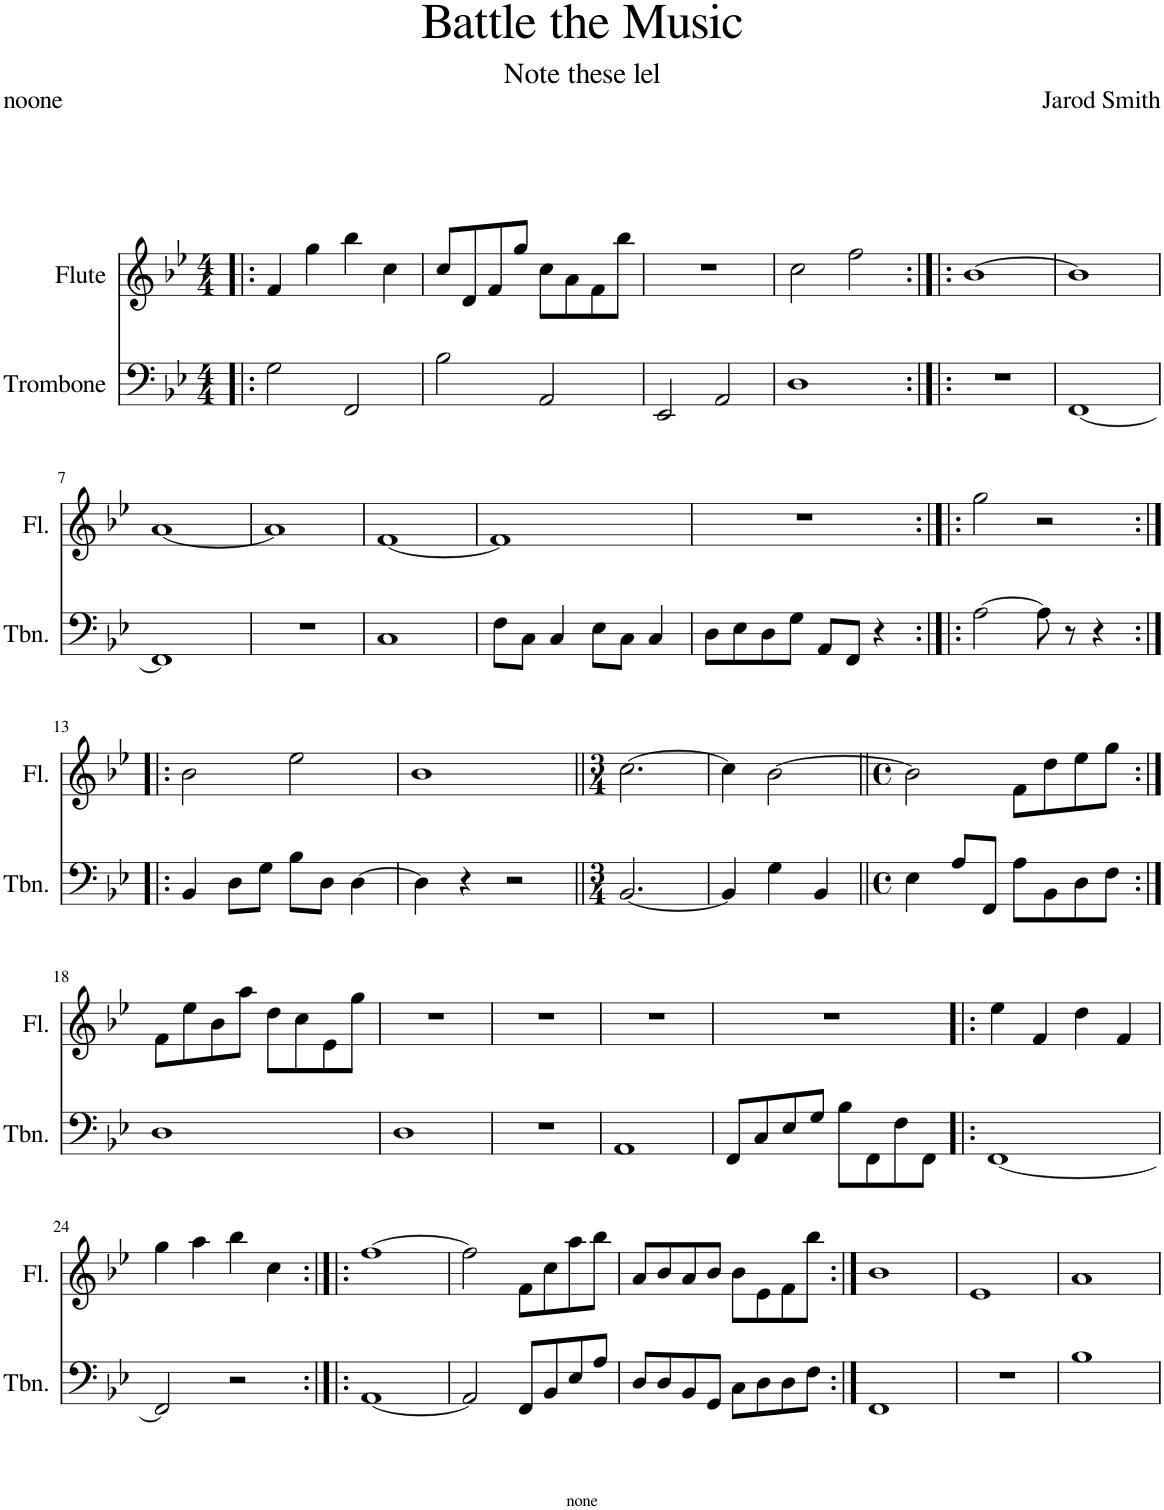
**kern	**kern
*part2	*part1
*staff2	*staff1
*I"Trombone	*I"Flute
*I'Tbn.	*I'Fl.
*clefF4	*clefG2
*k[b-e-]	*k[b-e-]
*M4/4	*M4/4
=1!|:	=1!|:
2G\	4f/
.	4gg\
2FF/	4bb-\
.	4cc\
=2	=2
2B-\	8cc/L
.	8d/
.	8f/
.	8gg/J
2AA/	8cc\L
.	8a\
.	8f\
.	8bb-\J
=3	=3
2EE-/	1r
2AA/	.
=4	=4
1D	2cc\
.	2ff\
=5:|!|:	=5:|!|:
1r	[1b-
=6	=6
[1FF	1b-]
!!LO:LB:g=z
=7	=7
1FF]	[1a
=8	=8
1r	1a]
=9	=9
1C	[1f
=10	=10
8F\L	1f]
8C\J	.
4C/	.
8E-\L	.
8C\J	.
4C/	.
=11	=11
8D\L	1r
8E-\	.
8D\	.
8G\J	.
8AA/L	.
8FF/J	.
4r	.
=12:|!|:	=12:|!|:
[2A\	2gg\
8A\]	2r
8r	.
4r	.
!!LO:LB:g=z
=13:|!|:	=13:|!|:
4BB-/	2b-\
8D\L	.
8G\J	.
8B-\L	2ee-\
8D\J	.
[4D\	.
=14	=14
4D\]	1b-
4r	.
2r	.
=15||	=15||
*M3/4	*M3/4
[2.BB-/	[2.cc\
=16	=16
4BB-/]	4cc\]
4G\	[2b-\
4BB-/	.
=17||	=17||
*M4/4	*M4/4
*met(c)	*met(c)
4E-\	2b-\]
8A/L	.
8FF/J	.
8A\L	8f\L
8BB-\	8dd\
8D\	8ee-\
8F\J	8gg\J
!!LO:LB:g=z
=18:|!	=18:|!
1D	8f\L
.	8ee-\
.	8b-\
.	8aa\J
.	8dd\L
.	8cc\
.	8e-\
.	8gg\J
=19	=19
1D	1r
=20	=20
1r	1r
=21	=21
1AA	1r
=22	=22
8FF/L	1r
8C/	.
8E-/	.
8G/J	.
8B-\L	.
8FF\	.
8F\	.
8FF\J	.
=23!|:	=23!|:
[1FF	4ee-\
.	4f/
.	4dd\
.	4f/
!!LO:LB:g=z
=24	=24
2FF/]	4gg\
.	4aa\
2r	4bb-\
.	4cc\
=25:|!|:	=25:|!|:
[1AA	[1ff
=26	=26
2AA/]	2ff\]
8FF/L	8f\L
8BB-/	8cc\
8E-/	8aa\
8A/J	8bb-\J
=27	=27
8D/L	8a/L
8D/	8b-/
8BB-/	8a/
8GG/J	8b-/J
8C\L	8b-\L
8D\	8e-\
8D\	8f\
8F\J	8bb-\J
=28:|!	=28:|!
1FF	1b-
=29	=29
1r	1e-
=30	=30
1B-	1a
=	=
*-	*-
